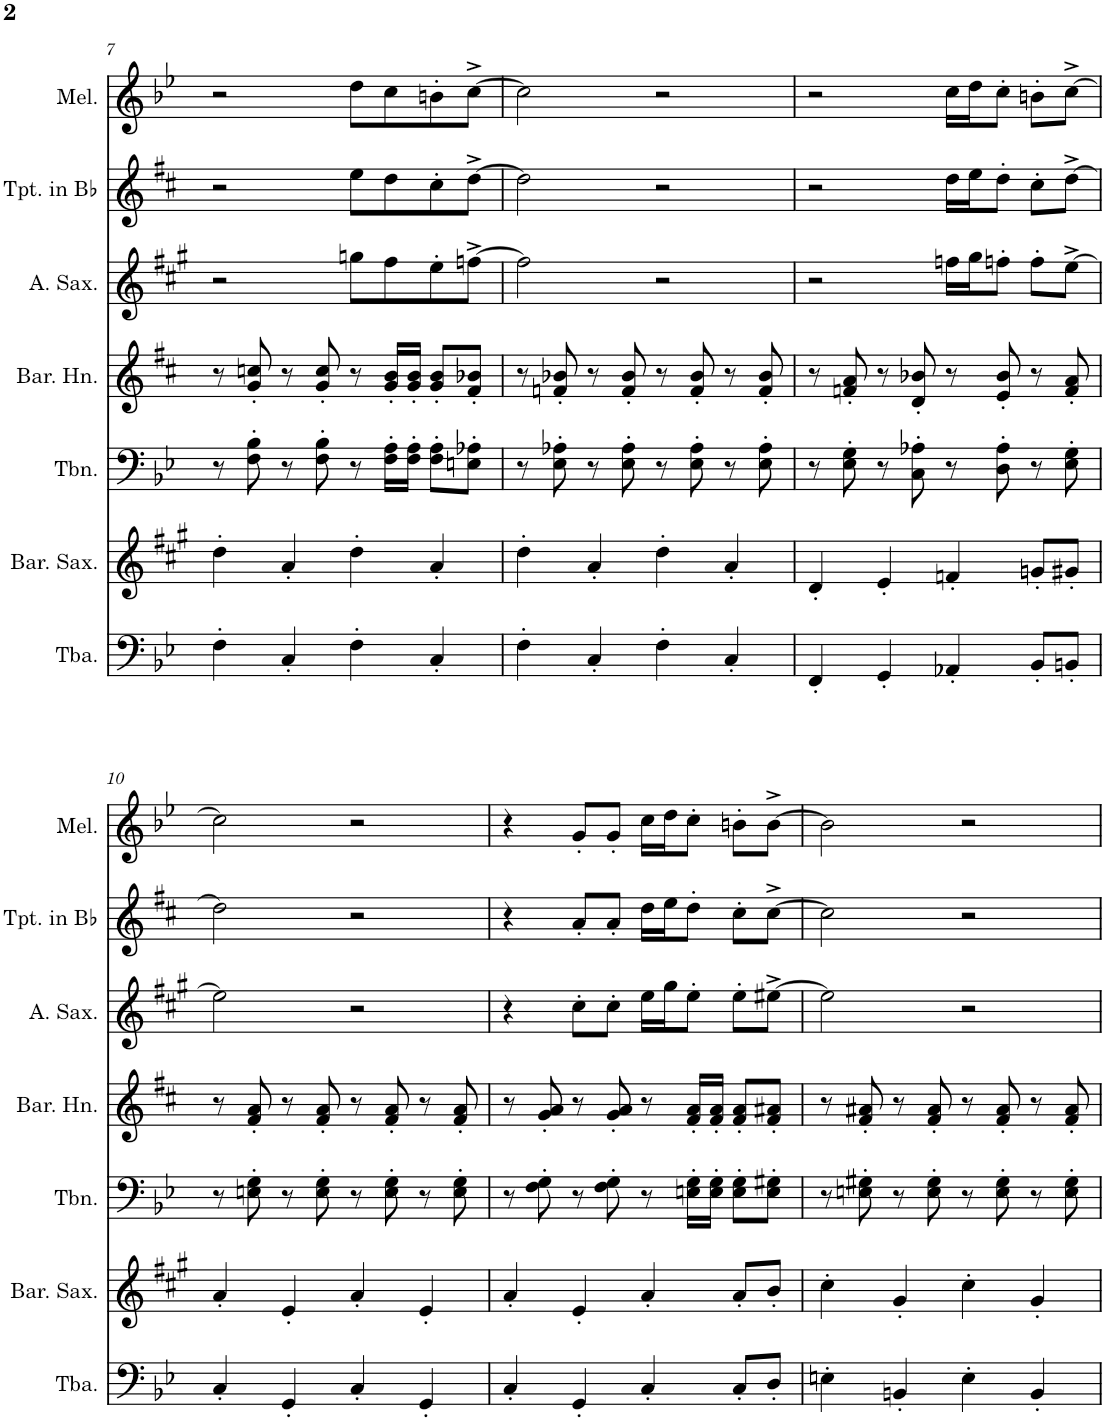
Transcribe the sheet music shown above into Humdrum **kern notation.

**kern	**kern	**kern	**kern	**kern	**kern	**kern
*part7	*part6	*part5	*part4	*part3	*part2	*part1
*staff7	*staff6	*staff5	*staff4	*staff3	*staff2	*staff1
*I"Tuba	*I"Baritone Saxophone	*I"Trombone	*I"Baritone Horn	*I"Alto Saxophone	*I"Trumpet in Bb	*I"Melodica
*I'Tba.	*I'Bar. Sax.	*I'Tbn.	*I'Bar. Hn.	*I'A. Sax.	*I'Tpt. in Bb	*I'Mel.
!!LO:PB:g=z
*clefF4	*clefG2	*clefF4	*clefG2	*clefG2	*clefG2	*clefG2
*	*Trd12c21	*	*Trd4c7	*Trd5c9	*Trd1c2	*
*k[b-e-]	*k[f#c#g#]	*k[b-e-]	*k[f#c#]	*k[f#c#g#]	*k[f#c#]	*k[b-e-]
*M4/4	*M4/4	*M4/4	*M4/4	*M4/4	*M4/4	*M4/4
=7	=7	=7	=7	=7	=7	=7
4F'\	4dd'\	8r	8r	2r	2r	2r
.	.	8F\' 8B-\'	8g/' 8ccn/'	.	.	.
4C'/	4a'/	8r	8r	.	.	.
.	.	8F\' 8B-\'	8g/' 8cc/'	.	.	.
4F'\	4dd'\	8r	8r	8ggn\L	8ee\L	8dd\L
.	.	16F\' 16A\'LL	16g/' 16b/'LL	8ff#\	8dd\	8cc\
.	.	16F\' 16A\'JJ	16g/' 16b/'JJ	.	.	.
4C'/	4a'/	8F\' 8A\'L	8g/' 8b/'L	8ee'\	8cc#'\	8bn'\
.	.	8En\' 8A-X\'J	8f#/' 8b-X/'J	[8ffn^\J	[8dd^\J	[8cc^\J
=8	=8	=8	=8	=8	=8	=8
4F'\	4dd'\	8r	8r	2ff#\]	2dd\]	2cc\]
.	.	8E-\' 8A-X\'	8fn/' 8b-X/'	.	.	.
4C'/	4a'/	8r	8r	.	.	.
.	.	8E-\' 8A-\'	8f/' 8b-/'	.	.	.
4F'\	4dd'\	8r	8r	2r	2r	2r
.	.	8E-\' 8A-\'	8f/' 8b-/'	.	.	.
4C'/	4a'/	8r	8r	.	.	.
.	.	8E-\' 8A-\'	8f/' 8b-/'	.	.	.
=9	=9	=9	=9	=9	=9	=9
4FF'/	4d'/	8r	8r	2r	2r	2r
.	.	8E-\' 8G\'	8fn/' 8a/'	.	.	.
4GG'/	4e'/	8r	8r	.	.	.
.	.	8C\' 8A-X\'	8d/' 8b-X/'	.	.	.
4AA-X'/	4fn'/	8r	8r	16ffn\LL	16dd\LL	16cc\LL
.	.	.	.	16gg#\J	16ee\J	16dd\J
.	.	8D\' 8A-\'	8e/' 8b-/'	8ffn'\J	8dd'\J	8cc'\J
8BB-'/L	8gn'/L	8r	8r	8ff'\L	8cc#'\L	8bn'\L
8BBn'/J	8g#X'/J	8E-\' 8G\'	8f/' 8a/'	[8ee^\J	[8dd^\J	[8cc^\J
!!LO:LB:g=z
=10	=10	=10	=10	=10	=10	=10
4C'/	4a'/	8r	8r	2ee\]	2dd\]	2cc\]
.	.	8En\' 8G\'	8f#/' 8a/'	.	.	.
4GG'/	4e'/	8r	8r	.	.	.
.	.	8E\' 8G\'	8f#/' 8a/'	.	.	.
4C'/	4a'/	8r	8r	2r	2r	2r
.	.	8E\' 8G\'	8f#/' 8a/'	.	.	.
4GG'/	4e'/	8r	8r	.	.	.
.	.	8E\' 8G\'	8f#/' 8a/'	.	.	.
=11	=11	=11	=11	=11	=11	=11
4C'/	4a'/	8r	8r	4r	4r	4r
.	.	8F\' 8G\'	8g/' 8a/'	.	.	.
4GG'/	4e'/	8r	8r	8cc#'\L	8a'/L	8g'/L
.	.	8F\' 8G\'	8g/' 8a/'	8cc#'\J	8a'/J	8g'/J
4C'/	4a'/	8r	8r	16ee\LL	16dd\LL	16cc\LL
.	.	.	.	16gg#\J	16ee\J	16dd\J
.	.	16En\' 16G\'LL	16f#/' 16a/'LL	8ee'\J	8dd'\J	8cc'\J
.	.	16E\' 16G\'JJ	16f#/' 16a/'JJ	.	.	.
8C'/L	8a'/L	8E\' 8G\'L	8f#/' 8a/'L	8ee'\L	8cc#'\L	8bn'\L
8D'/J	8b'/J	8E\' 8G#X\'J	8f#/' 8a#X/'J	[8ee#X^\J	[8cc#^\J	[8b^\J
=12	=12	=12	=12	=12	=12	=12
4En'\	4cc#'\	8r	8r	2ee#\]	2cc#\]	2b\]
.	.	8En\' 8G#X\'	8f#/' 8a#X/'	.	.	.
4BBn'/	4g#'/	8r	8r	.	.	.
.	.	8E\' 8G#\'	8f#/' 8a#/'	.	.	.
4E'\	4cc#'\	8r	8r	2r	2r	2r
.	.	8E\' 8G#\'	8f#/' 8a#/'	.	.	.
4BB'/	4g#'/	8r	8r	.	.	.
.	.	8E\' 8G#\'	8f#/' 8a#/'	.	.	.
=	=	=	=	=	=	=
*-	*-	*-	*-	*-	*-	*-
